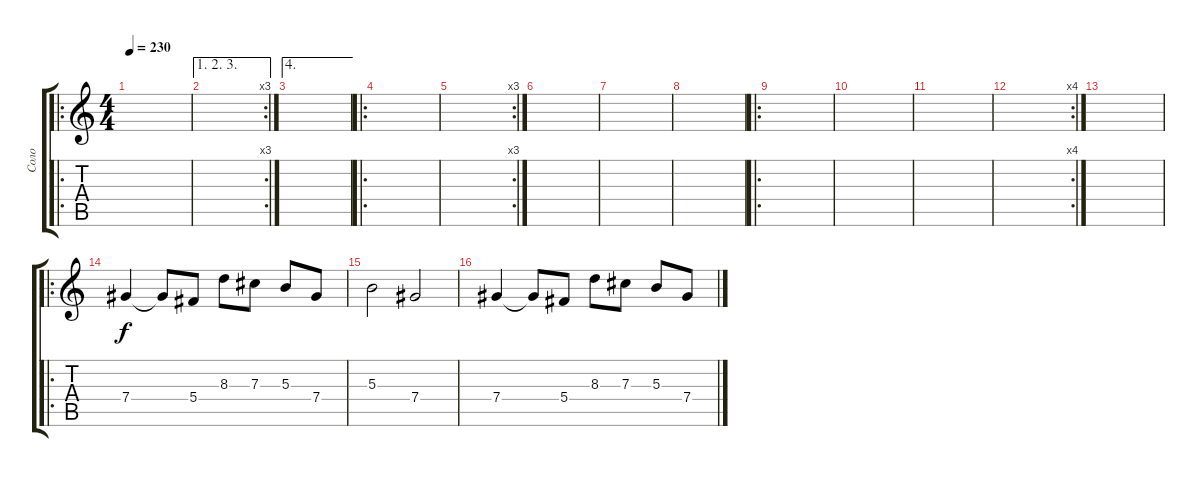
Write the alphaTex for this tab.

\track ("Соло" "Соло") {instrument distortionguitar}
\staff {score tabs}
\tuning (Eb4 Bb3 Gb3 Db3 Ab2 Eb2) {hide}
\ro
\ts (4 4)
\tempo 230
\clef g2
\ks c
|
\ae (1 2 3)
\rc 3
|
\ae 4
|
\ro
|
\rc 3
|
|
|
|
\ro
|
|
|
\rc 4
|
|
\ro
7.4.4 7.4{t}.8 5.4.8 8.3.8 7.3.8 5.3.8 7.4.8 |
5.3.2 7.4.2 |
7.4.4 7.4{t}.8 5.4.8 8.3.8 7.3.8 5.3.8 7.4.8
